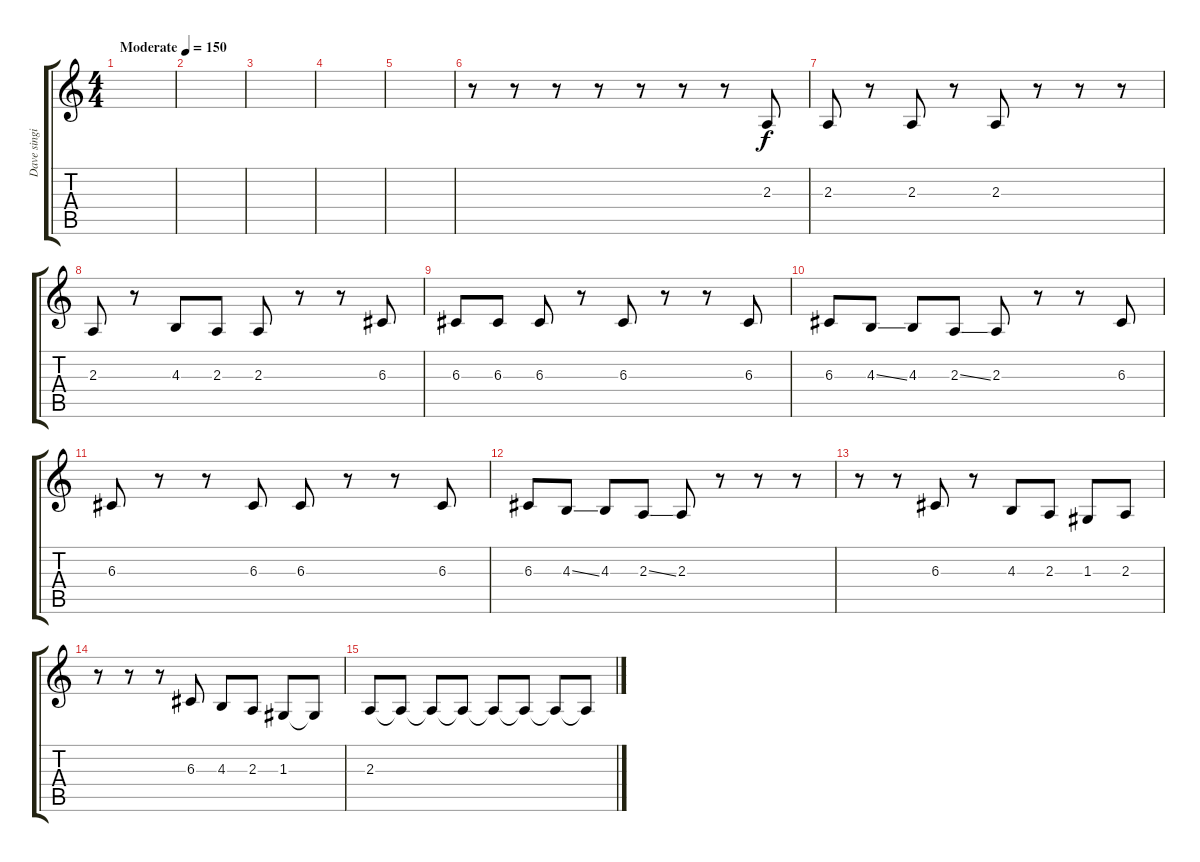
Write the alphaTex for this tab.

\track ("Dave singing " "Dave singi") {instrument pad1newage}
\staff {score tabs}
\tuning (E4 B3 G3 D3 A2 E2) {hide}
\ts (4 4)
\tempo (150 "Moderate")
\clef g2
\ks c
|
|
|
|
|
r.8 r.8 r.8 r.8 r.8 r.8 r.8 2.3.8 |
2.3.8 r.8 2.3.8 r.8 2.3.8 r.8 r.8 r.8 |
2.3.8 r.8 4.3.8 2.3.8 2.3.8 r.8 r.8 6.3.8 |
6.3.8 6.3.8 6.3.8 r.8 6.3.8 r.8 r.8 6.3.8 |
6.3.8 4.3{ss}.8 4.3.8 2.3{ss}.8 2.3.8 r.8 r.8 6.3.8 |
6.3.8 r.8 r.8 6.3.8 6.3.8 r.8 r.8 6.3.8 |
6.3.8 4.3{ss}.8 4.3.8 2.3{ss}.8 2.3.8 r.8 r.8 r.8 |
r.8 r.8 6.3.8 r.8 4.3.8 2.3.8 1.3.8 2.3.8 |
r.8 r.8 r.8 6.3.8 4.3.8 2.3.8 1.3.8 1.3{t}.8 |
2.3.8 2.3{t}.8 2.3{t}.8 2.3{t}.8 2.3{t}.8 2.3{t}.8 2.3{t}.8 2.3{t}.8
